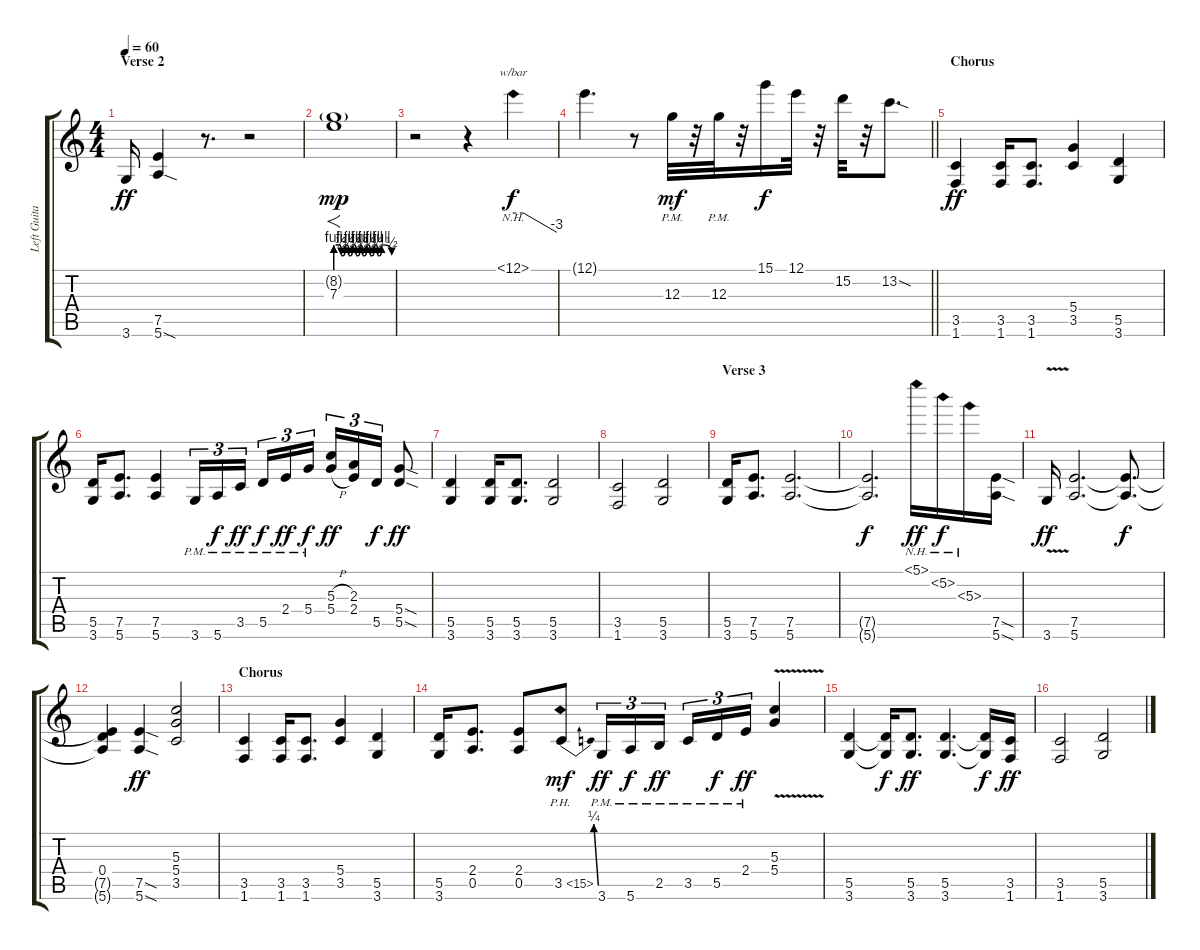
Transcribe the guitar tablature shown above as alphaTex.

\track ("Left Guitar" "Left Guita") {instrument overdrivenguitar}
\staff {score tabs}
\tuning (E4 B3 G3 D3 A2 E2) {hide}
\ts (4 4)
\section ("" "Verse 2")
\tempo 60
\clef g2
\ks aminor
3.6.16{dy ff} (7.5 5.6{sod}).4 r.8{d} r.2 |
(8.2{g} 7.3{be (custom 0 4 4 4 6 2 8 2 10 4 12 4 14 2 16 2 18 4 20 4 22 2 24 2 26 4 29 2 31 2 33 4 35 4 37 2 39 2 41 4 43 4 45 2 47 2 49 4 60 2)}).1{f dy mp} |
r.2 r.4 12.1{nh}.4{tbe (custom default 0 0 14 0 60 -12) dy f} |
\barLineRight lightlight
12.1{t}.4{d} r.8 12.3{pm}.32{dy mf} r.32 12.3{pm}.32 r.32 15.1.16{dy f} 12.1.32 r.32 15.2.32 r.32 13.2{sod}.8{d} |
\section ("" "Chorus")
(3.5 1.6).4{dy ff} (3.5 1.6).16 (3.5 1.6).8{d} (5.4 3.5).4 (5.5 3.6).4 |
(5.5 3.6).16 (7.5 5.6).8{d} (7.5 5.6).4 3.6{pm}.16{tu (3 2)} 5.6{pm}.16{tu (3 2) dy f} 3.5{pm}.16{tu (3 2) dy ff beam splitsecondary} 5.5{pm}.16{tu (3 2) dy f} 2.4{pm}.16{tu (3 2) dy ff} 5.4{pm}.16{tu (3 2) dy f} (5.3{h} 5.4{h}).16{tu (3 2) dy ff} (2.3 2.4).16{tu (3 2)} 5.5.16{tu (3 2) dy f} (5.4{sod} 5.5{sod}).8{dy ff} |
(5.5 3.6).4 (5.5 3.6).16 (5.5 3.6).8{d} (5.5 3.6).2 |
(3.5 1.6).2 (5.5 3.6).2 |
\section ("" "Verse 3")
(5.5 3.6).16 (7.5 5.6).8{d} (7.5 5.6).2{d} |
(7.5{t} 5.6{t}).2{d dy f} 5.1{nh}.16{dy ff} 5.2{nh}.16{dy f} 5.3{nh}.16 (7.5{sod} 5.6{sod}).16 |
3.6{v}.16{dy ff} (7.5 5.6).2{d} (7.5{t} 5.6{t}).8{d dy f} |
(0.4 7.5{t} 5.6{t}).4 (7.5{sod} 5.6{sod}).4{dy ff} (5.3 5.4 3.5).2 |
\section ("" "Chorus")
(3.5 1.6).4 (3.5 1.6).16 (3.5 1.6).8{d} (5.4 3.5).4 (5.5 3.6).4 |
(5.5 3.6).16 (2.4 0.5).8{d} (2.4 0.5).8 3.5{be (bend 0 0 60 1) ph 12}.8{dy mf} 3.6{pm}.16{tu (3 2) dy ff} 5.6{pm}.16{tu (3 2) dy f} 2.5{pm}.16{tu (3 2) dy ff beam splitsecondary} 3.5{pm}.16{tu (3 2)} 5.5{pm}.16{tu (3 2) dy f} 2.4{pm}.16{tu (3 2) dy ff} (5.3{v} 5.4{v}).4 |
(5.5 3.6).4 (5.5{t} 3.6{t}).16{dy f} (5.5 3.6).8{d dy ff} (5.5 3.6).4{d} (5.5{t} 3.6{t}).16{dy f} (3.5 1.6).16{dy ff} |
(3.5 1.6).2 (5.5 3.6).2
